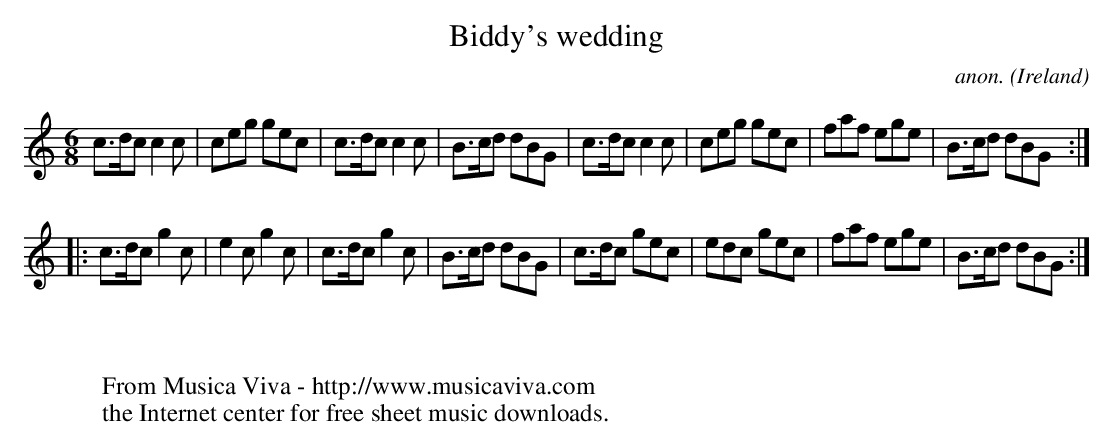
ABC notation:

X:1
T:Biddy's wedding
C:anon.
O:Ireland
M:6/8
L:1/8
K:C
c>dc c2c|ceg gec|c>dc c2c|B>cd dBG|c>dc c2c|ceg gec|faf ege|B>cd dBG:|
|:c>dc g2c|e2c g2c|c>dc g2c|B>cd dBG|c>dc gec|edc gec|faf ege|B>cd dBG:|
W:
W:
W: From Musica Viva - http://www.musicaviva.com
W: the Internet center for free sheet music downloads.
